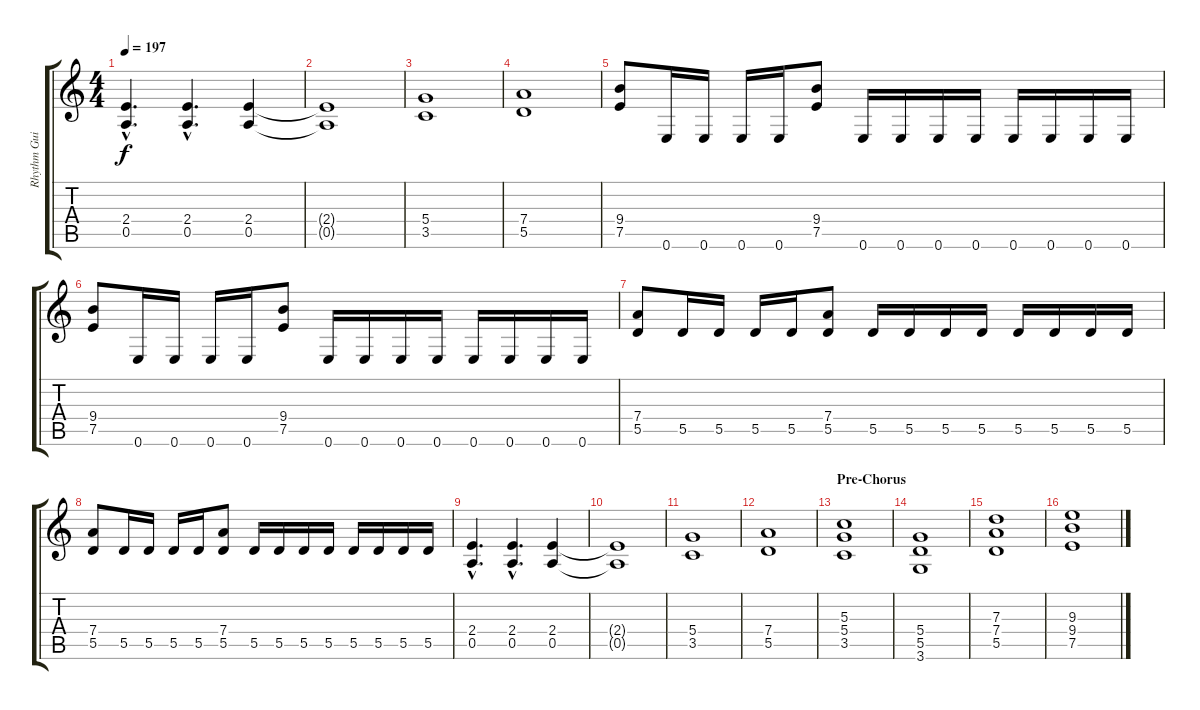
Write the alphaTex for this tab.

\track ("Rhythm Guitar 2" "Rhythm Gui") {instrument distortionguitar}
\staff {score tabs}
\tuning (E4 B3 G3 D3 A2 E2) {hide}
\ts (4 4)
\tempo 197
\clef g2
\ks c
(2.4{hac} 0.5{hac}).4{d dy f} (2.4{hac} 0.5{hac}).4{d} (2.4 0.5).4 |
(2.4{t} 0.5{t}).1 |
(5.4 3.5).1 |
(7.4 5.5).1 |
(9.4 7.5).8 0.6.16 0.6.16 0.6.16 0.6.16 (9.4 7.5).8 0.6.16 0.6.16 0.6.16 0.6.16 0.6.16 0.6.16 0.6.16 0.6.16 |
(9.4 7.5).8 0.6.16 0.6.16 0.6.16 0.6.16 (9.4 7.5).8 0.6.16 0.6.16 0.6.16 0.6.16 0.6.16 0.6.16 0.6.16 0.6.16 |
(7.4 5.5).8 5.5.16 5.5.16 5.5.16 5.5.16 (7.4 5.5).8 5.5.16 5.5.16 5.5.16 5.5.16 5.5.16 5.5.16 5.5.16 5.5.16 |
(7.4 5.5).8 5.5.16 5.5.16 5.5.16 5.5.16 (7.4 5.5).8 5.5.16 5.5.16 5.5.16 5.5.16 5.5.16 5.5.16 5.5.16 5.5.16 |
(2.4{hac} 0.5{hac}).4{d} (2.4{hac} 0.5{hac}).4{d} (2.4 0.5).4 |
(2.4{t} 0.5{t}).1 |
(5.4 3.5).1 |
(7.4 5.5).1 |
\section ("" "Pre-Chorus")
(5.3 5.4 3.5).1 |
(5.4 5.5 3.6).1 |
(7.3 7.4 5.5).1 |
(9.3 9.4 7.5).1
